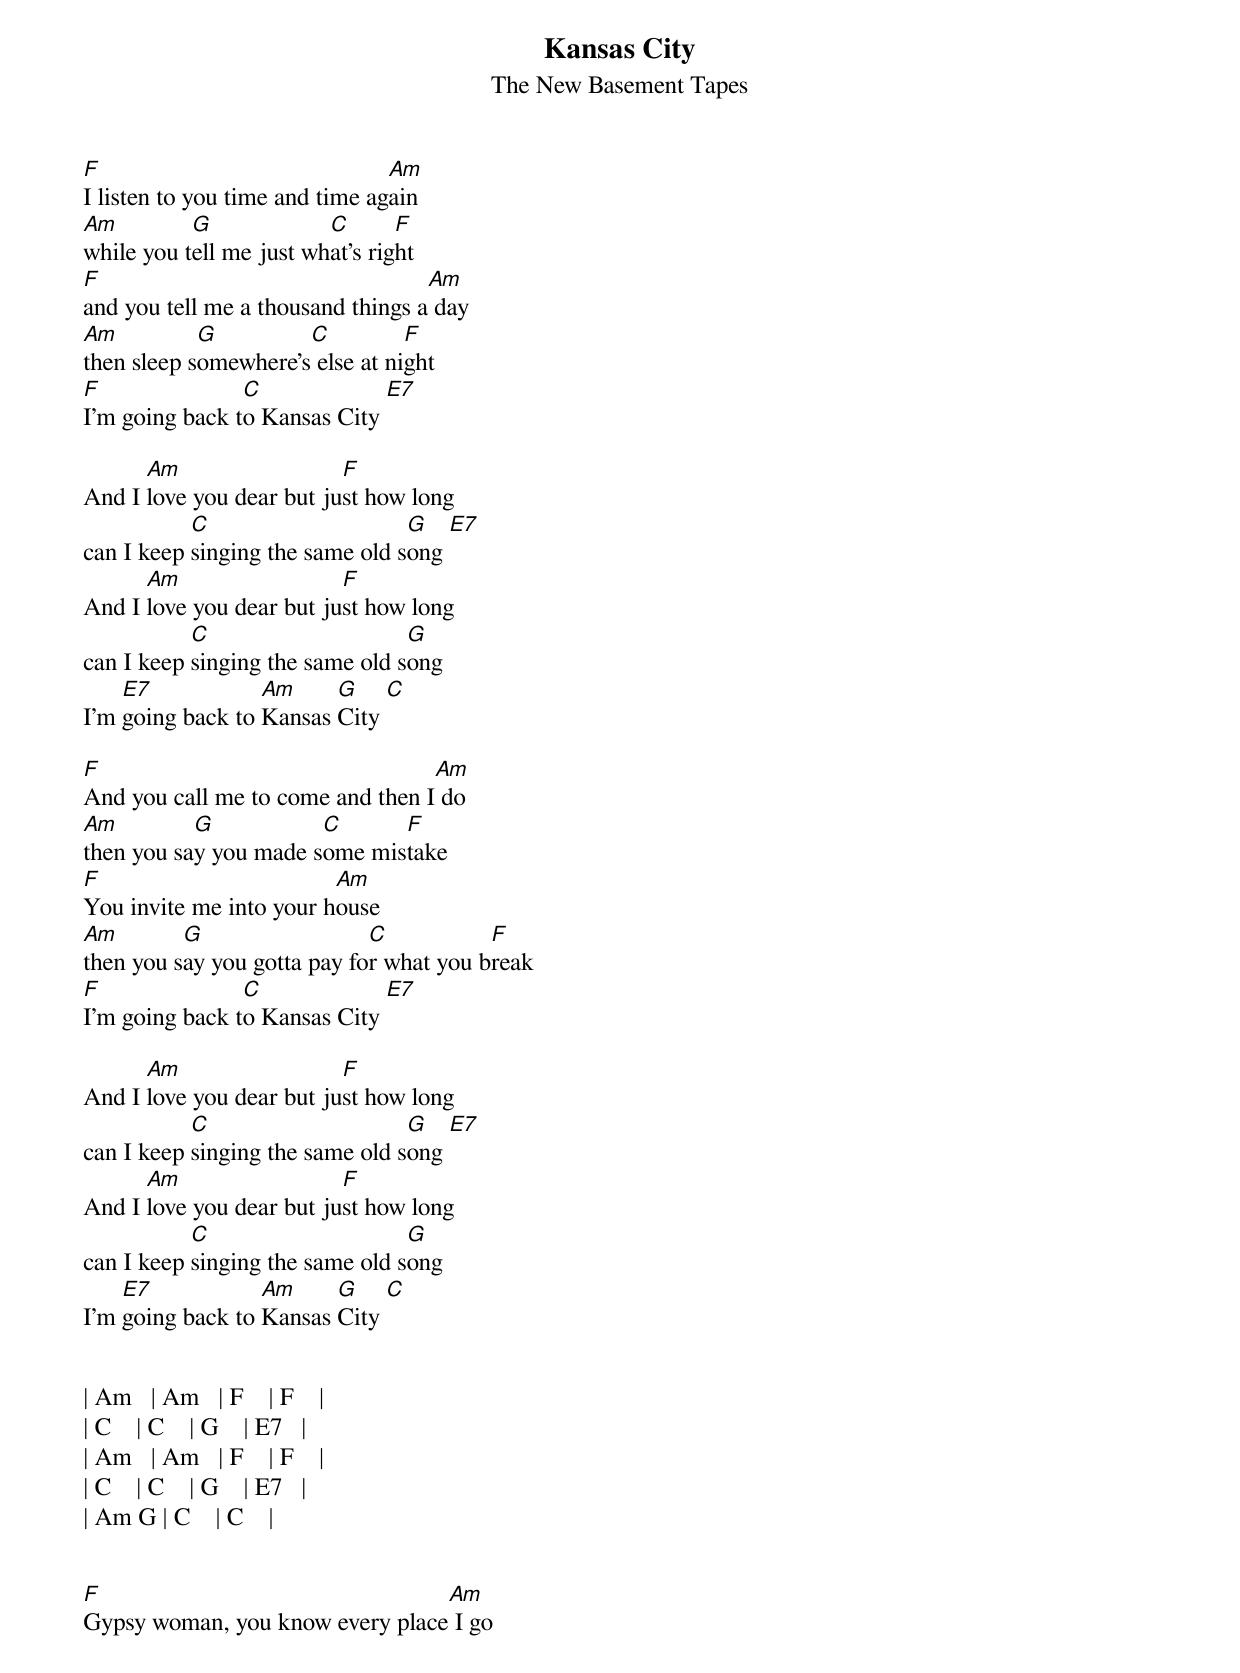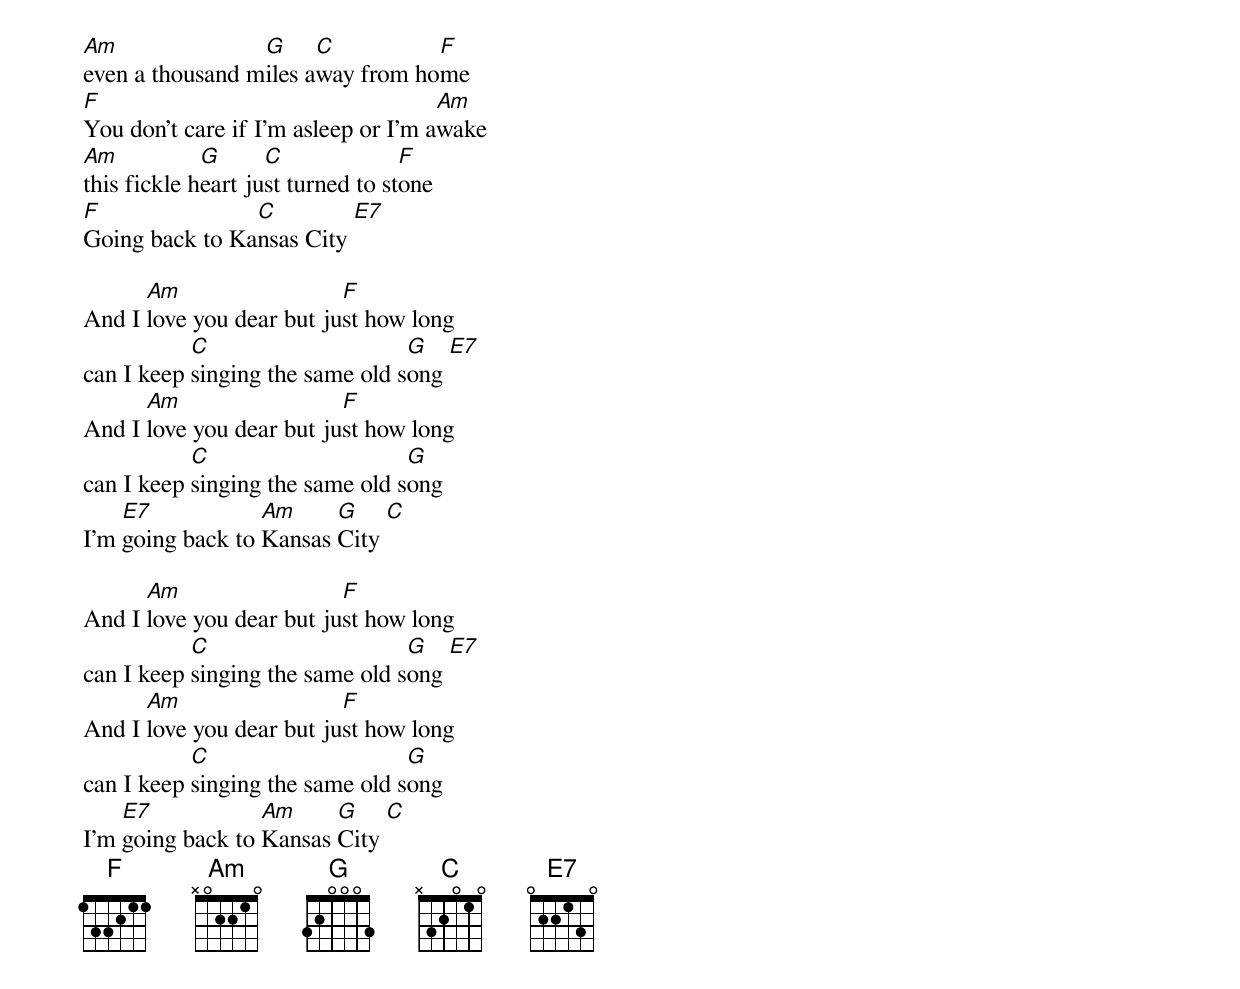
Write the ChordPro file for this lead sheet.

{title: Kansas City}
{subtitle: The New Basement Tapes}

[F]I listen to you time and time ag[Am]ain
[Am]while you t[G]ell me just wh[C]at’s rig[F]ht
[F]and you tell me a thousand things a[Am] day
[Am]then sleep s[G]omewhere’s[C] else at ni[F]ght
[F]I’m going back t[C]o Kansas City [E7]

And I [Am]love you dear but ju[F]st how long
can I keep [C]singing the same old s[G]ong [E7]
And I [Am]love you dear but ju[F]st how long
can I keep [C]singing the same old s[G]ong
I’m [E7]going back to [Am]Kansas [G]City [C]

[F]And you call me to come and then I[Am] do
[Am]then you sa[G]y you made s[C]ome mis[F]take
[F]You invite me into your h[Am]ouse
[Am]then you s[G]ay you gotta pay fo[C]r what you b[F]reak
[F]I’m going back t[C]o Kansas City [E7]

And I [Am]love you dear but ju[F]st how long
can I keep [C]singing the same old s[G]ong [E7]
And I [Am]love you dear but ju[F]st how long
can I keep [C]singing the same old s[G]ong
I’m [E7]going back to [Am]Kansas [G]City [C]


| Am   | Am   | F    | F    |
| C    | C    | G    | E7   |
| Am   | Am   | F    | F    |
| C    | C    | G    | E7   |
| Am G | C    | C    |


[F]Gypsy woman, you know every place[Am] I go
[Am]even a thousand m[G]iles a[C]way from ho[F]me
[F]You don’t care if I’m asleep or I’m a[Am]wake
[Am]this fickle h[G]eart ju[C]st turned to st[F]one
[F]Going back to Ka[C]nsas City [E7]

And I [Am]love you dear but ju[F]st how long
can I keep [C]singing the same old s[G]ong [E7]
And I [Am]love you dear but ju[F]st how long
can I keep [C]singing the same old s[G]ong
I’m [E7]going back to [Am]Kansas [G]City [C]

And I [Am]love you dear but ju[F]st how long
can I keep [C]singing the same old s[G]ong [E7]
And I [Am]love you dear but ju[F]st how long
can I keep [C]singing the same old s[G]ong
I’m [E7]going back to [Am]Kansas [G]City [C]
